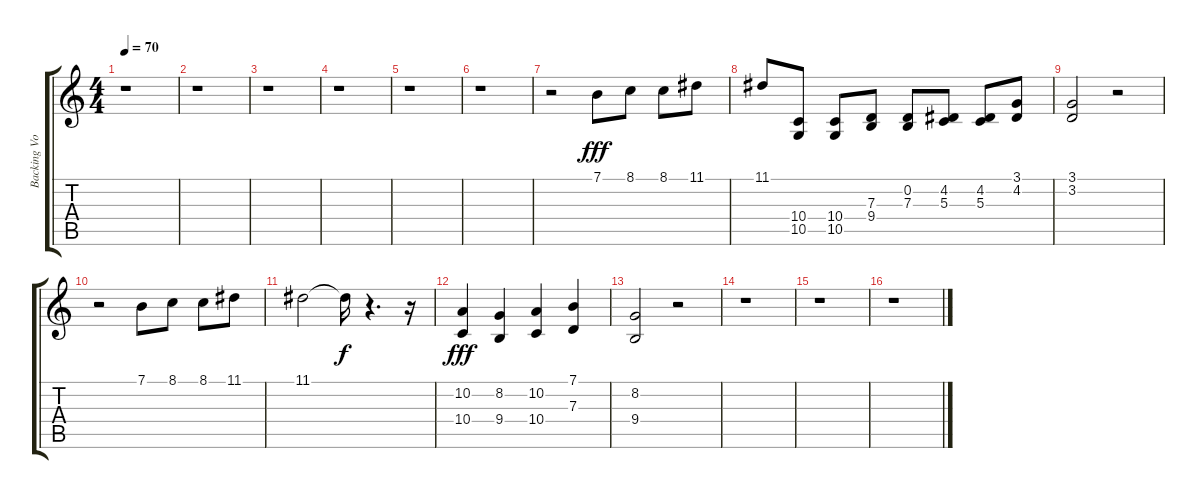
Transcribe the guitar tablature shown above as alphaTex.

\track ("Backing Vox 2" "Backing Vo") {instrument choiraahs}
\staff {score tabs}
\tuning (E4 B3 G3 D3 A2 E2) {hide}
\ts (4 4)
\tempo 70
\clef g2
\ks c
r.1{dy fff} |
r.1 |
r.1 |
r.1 |
r.1 |
r.1 |
r.2 7.1.8 8.1.8{volume 12} 8.1.8 11.1.8 |
11.1.8 (10.4 10.5).8 (10.4 10.5).8 (7.3 9.4).8 (0.2 7.3).8 (4.2 5.3).8 (4.2 5.3).8 (3.1 4.2).8 |
(3.1 3.2).2 r.2 |
r.2 7.1.8 8.1.8 8.1.8 11.1.8 |
11.1.2 11.1{t}.16{dy f} r.4{d} r.16 |
(10.2 10.4).4{dy fff} (8.2 9.4).4 (10.2 10.4).4 (7.1 7.3).4 |
(8.2 9.4).2 r.2 |
r.1 |
r.1 |
r.1
